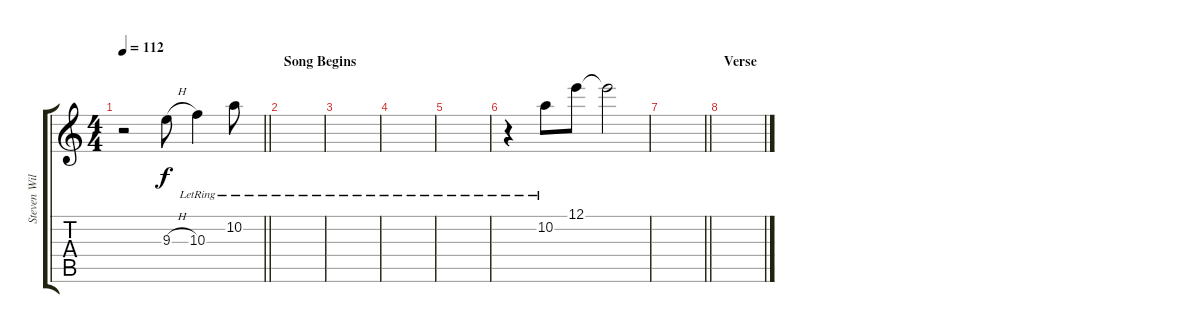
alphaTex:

\track ("Steven Wilson - Lead Guitar 1" "Steven Wil") {instrument electricguitarjazz}
\staff {score tabs}
\tuning (E4 B3 G3 D3 A2 D2) {hide}
\ts (4 4)
\tempo 112
\clef g2
\barLineRight lightlight
\ks c
r.2{dy f} 9.3{h}.8 10.3{lr}.4 10.2{lr}.8 |
\section ("" "Song Begins")
|
|
|
|
r.4 10.2{lr}.8 12.1.8 12.1{t}.2 |
\barLineRight lightlight
|
\section ("" "Verse")
